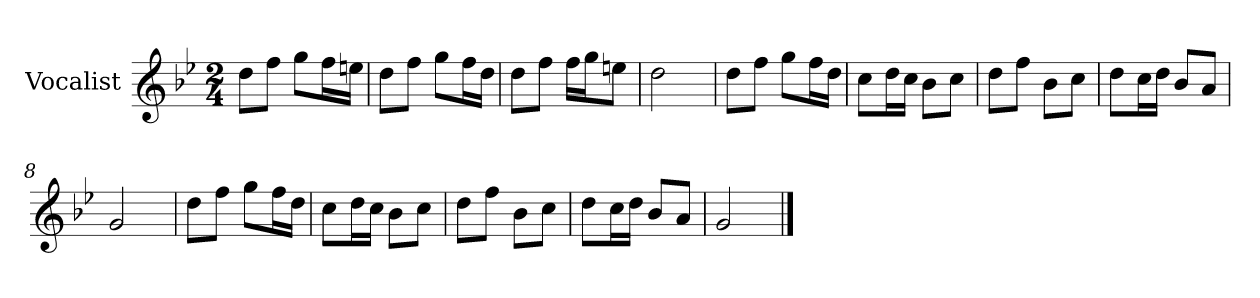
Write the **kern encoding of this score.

**kern
*part1
*staff1
*I"Vocalist
*k[b-e-]
*B-:
*M2/4
=
8ddL
8ffJ
8ggL
16ffL
16eenJJ
=1
8ddL
8ffJ
8ggL
16ffL
16ddJJ
=2
8ddL
8ffJ
16ffLL
16ggJ
8eenJ
=3
2dd
=4
8ddL
8ffJ
8ggL
16ffL
16ddJJ
=5
8ccL
16ddL
16ccJJ
8b-L
8ccJ
=6
8ddL
8ffJ
8b-L
8ccJ
=7
8ddL
16ccL
16ddJJ
8b-L
8aJ
=8
2g
=9
8ddL
8ffJ
8ggL
16ffL
16ddJJ
=10
8ccL
16ddL
16ccJJ
8b-L
8ccJ
=11
8ddL
8ffJ
8b-L
8ccJ
=12
8ddL
16ccL
16ddJJ
8b-L
8aJ
=13
2g
==
*-
